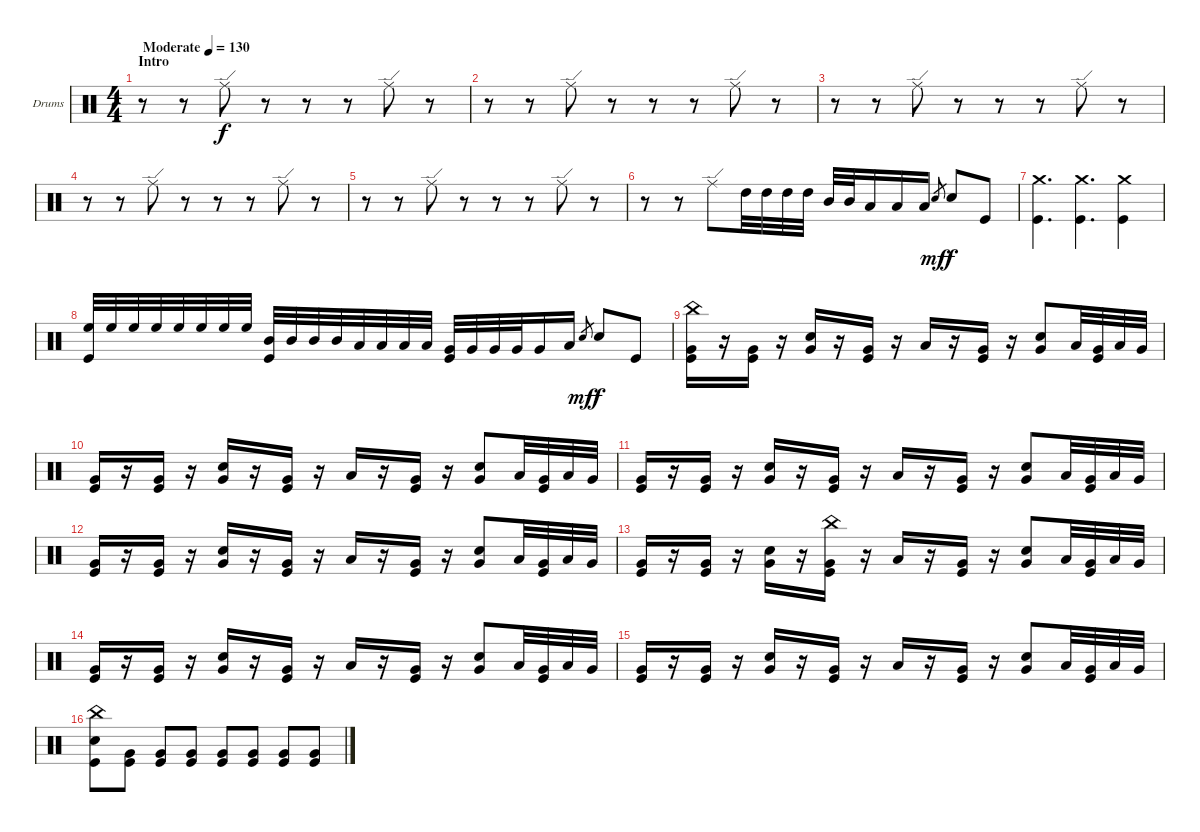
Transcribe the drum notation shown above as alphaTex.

\bracketExtendMode groupsimilarinstruments
\firstSystemTrackNameOrientation horizontal
\otherSystemsTrackNameOrientation horizontal
\track ("Drumkit" "Drums") {instrument percussion}
\staff {score}
\articulation defaults
\ts (4 4)
\beaming (8 2 2 2 2)
\section ("" "Intro")
\tempo (130 "Moderate")
\clef neutral
\ks c
r.8{dy f} r.8 "Ride (edge)".8 r.8 r.8 r.8 "Ride (edge)".8 r.8 |
r.8 r.8 "Ride (edge)".8 r.8 r.8 r.8 "Ride (edge)".8 r.8 |
r.8 r.8 "Ride (edge)".8 r.8 r.8 r.8 "Ride (edge)".8 r.8 |
r.8 r.8 "Ride (edge)".8 r.8 r.8 r.8 "Ride (edge)".8 r.8 |
r.8 r.8 "Ride (edge)".8 r.8 r.8 r.8 "Ride (edge)".8 r.8 |
r.8 r.8 "Ride (edge)".8 "High Tom (hit)".32 "High Tom (hit)".32 "High Tom (hit)".32 "High Tom (hit)".32 "Mid Tom (hit)".32 "Mid Tom (hit)".32 "Low Tom (hit)".16 "Low Tom (hit)".16 "Low Tom (hit)".16 "Snare (hit) 2".8{gr dy mf} "Snare (hit) 2".8{dy f} "Kick (hit)".8 |
("Crash medium (hit)" "Kick (hit)").4{d} ("Crash medium (hit)" "Kick (hit)").4{d} ("Crash medium (hit)" "Kick (hit)").4 |
("High Floor Tom (hit)" "Kick (hit)").32 "High Floor Tom (hit)".32 "High Floor Tom (hit)".32 "High Floor Tom (hit)".32 "High Floor Tom (hit)".32 "High Floor Tom (hit)".32 "High Floor Tom (hit)".32 "High Floor Tom (hit)".32 ("Mid Tom (hit)" "Kick (hit)").32 "Mid Tom (hit)".32 "Mid Tom (hit)".32 "Mid Tom (hit)".32 "Low Tom (hit)".32 "Low Tom (hit)".32 "Low Tom (hit)".32 "Low Tom (hit)".32 ("Very Low Tom (hit)" "Kick (hit)").32 "Very Low Tom (hit)".32 "Very Low Tom (hit)".32 "Very Low Tom (hit)".32 "Very Low Tom (hit)".16 "Low Tom (hit)".16 "Snare (hit) 2".8{gr dy mf} "Snare (hit) 2".8{dy f} "Kick (hit)".8 |
("China (hit)" "Very Low Tom (hit)" "Kick (hit)").16 r.16 ("Very Low Tom (hit)" "Kick (hit)").16 r.16 ("Very Low Tom (hit)" "Snare (hit) 2").16 r.16 ("Very Low Tom (hit)" "Kick (hit)").16 r.16 "Low Tom (hit)".16 r.16 ("Very Low Tom (hit)" "Kick (hit)").16 r.16 ("Very Low Tom (hit)" "Snare (hit) 2").8 "Low Tom (hit)".32 ("Very Low Tom (hit)" "Kick (hit)").32 "Low Tom (hit)".32 "Very Low Tom (hit)".32 |
("Very Low Tom (hit)" "Kick (hit)").16 r.16 ("Very Low Tom (hit)" "Kick (hit)").16 r.16 ("Very Low Tom (hit)" "Snare (hit) 2").16 r.16 ("Very Low Tom (hit)" "Kick (hit)").16 r.16 "Low Tom (hit)".16 r.16 ("Very Low Tom (hit)" "Kick (hit)").16 r.16 ("Very Low Tom (hit)" "Snare (hit) 2").8 "Low Tom (hit)".32 ("Very Low Tom (hit)" "Kick (hit)").32 "Low Tom (hit)".32 "Very Low Tom (hit)".32 |
("Very Low Tom (hit)" "Kick (hit)").16 r.16 ("Very Low Tom (hit)" "Kick (hit)").16 r.16 ("Very Low Tom (hit)" "Snare (hit) 2").16 r.16 ("Very Low Tom (hit)" "Kick (hit)").16 r.16 "Low Tom (hit)".16 r.16 ("Very Low Tom (hit)" "Kick (hit)").16 r.16 ("Very Low Tom (hit)" "Snare (hit) 2").8 "Low Tom (hit)".32 ("Very Low Tom (hit)" "Kick (hit)").32 "Low Tom (hit)".32 "Very Low Tom (hit)".32 |
("Very Low Tom (hit)" "Kick (hit)").16 r.16 ("Very Low Tom (hit)" "Kick (hit)").16 r.16 ("Very Low Tom (hit)" "Snare (hit) 2").16 r.16 ("Very Low Tom (hit)" "Kick (hit)").16 r.16 "Low Tom (hit)".16 r.16 ("Very Low Tom (hit)" "Kick (hit)").16 r.16 ("Very Low Tom (hit)" "Snare (hit) 2").8 "Low Tom (hit)".32 ("Very Low Tom (hit)" "Kick (hit)").32 "Low Tom (hit)".32 "Very Low Tom (hit)".32 |
("Very Low Tom (hit)" "Kick (hit)").16 r.16 ("Very Low Tom (hit)" "Kick (hit)").16 r.16 ("Very Low Tom (hit)" "Snare (hit) 2").16 r.16 ("China (hit)" "Very Low Tom (hit)" "Kick (hit)").16 r.16 "Low Tom (hit)".16 r.16 ("Very Low Tom (hit)" "Kick (hit)").16 r.16 ("Very Low Tom (hit)" "Snare (hit) 2").8 "Low Tom (hit)".32 ("Very Low Tom (hit)" "Kick (hit)").32 "Low Tom (hit)".32 "Very Low Tom (hit)".32 |
("Very Low Tom (hit)" "Kick (hit)").16 r.16 ("Very Low Tom (hit)" "Kick (hit)").16 r.16 ("Very Low Tom (hit)" "Snare (hit) 2").16 r.16 ("Very Low Tom (hit)" "Kick (hit)").16 r.16 "Low Tom (hit)".16 r.16 ("Very Low Tom (hit)" "Kick (hit)").16 r.16 ("Very Low Tom (hit)" "Snare (hit) 2").8 "Low Tom (hit)".32 ("Very Low Tom (hit)" "Kick (hit)").32 "Low Tom (hit)".32 "Very Low Tom (hit)".32 |
("Very Low Tom (hit)" "Kick (hit)").16 r.16 ("Very Low Tom (hit)" "Kick (hit)").16 r.16 ("Very Low Tom (hit)" "Snare (hit) 2").16 r.16 ("Very Low Tom (hit)" "Kick (hit)").16 r.16 "Low Tom (hit)".16 r.16 ("Very Low Tom (hit)" "Kick (hit)").16 r.16 ("Very Low Tom (hit)" "Snare (hit) 2").8 "Low Tom (hit)".32 ("Very Low Tom (hit)" "Kick (hit)").32 "Low Tom (hit)".32 "Very Low Tom (hit)".32 |
("China (hit)" "Snare (hit) 2" "Kick (hit)").8 ("Very Low Tom (hit)" "Kick (hit)").8 ("Very Low Tom (hit)" "Kick (hit)").8 ("Very Low Tom (hit)" "Kick (hit)").8 ("Very Low Tom (hit)" "Kick (hit)").8 ("Very Low Tom (hit)" "Kick (hit)").8 ("Very Low Tom (hit)" "Kick (hit)").8 ("Very Low Tom (hit)" "Kick (hit)").8
